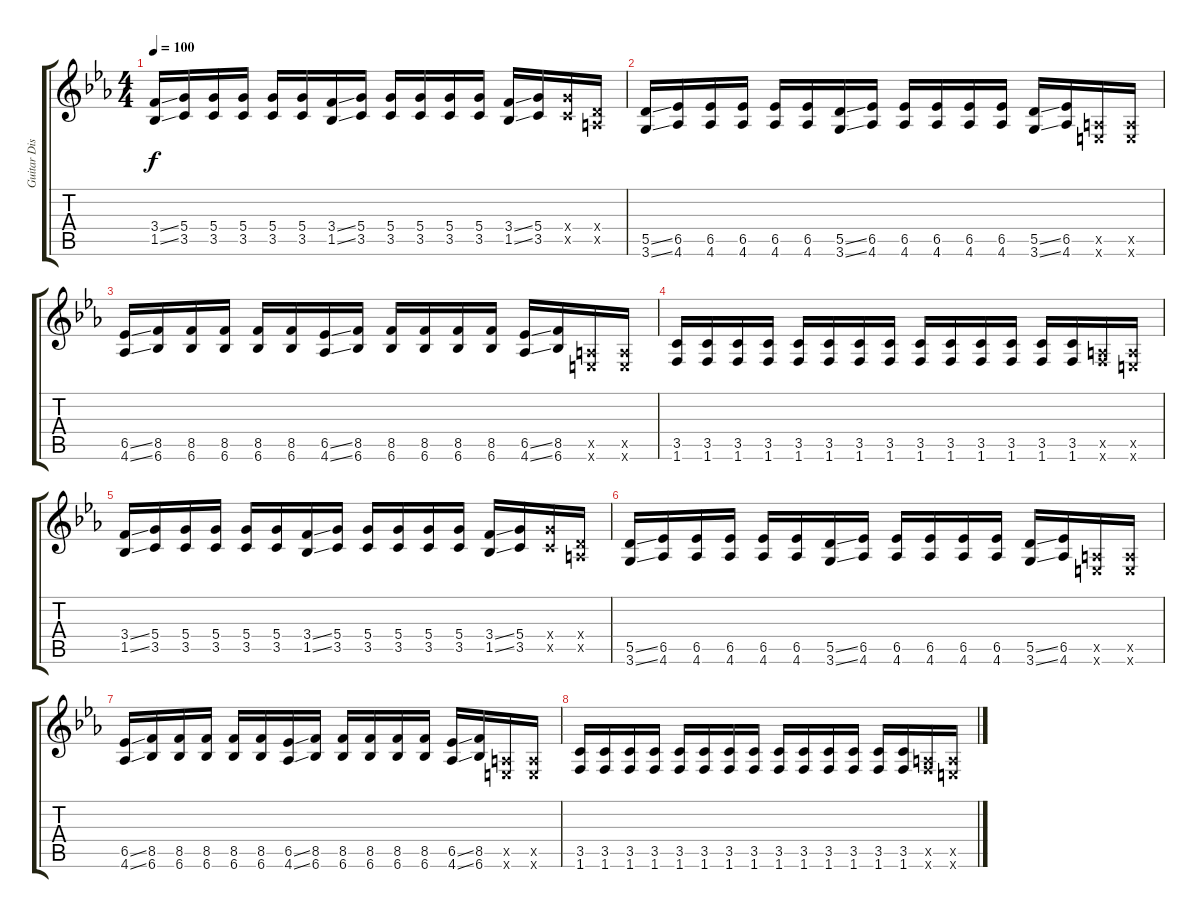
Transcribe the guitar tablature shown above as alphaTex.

\track ("Guitar Dist." "Guitar Dis") {instrument distortionguitar}
\staff {score tabs}
\tuning (E4 B3 G3 D3 A2 E2) {hide}
\ts (4 4)
\tempo 100
\clef g2
\ks cminor
(3.4{ss} 1.5{ss}).16{dy f} (5.4 3.5).16 (5.4 3.5).16 (5.4 3.5).16 (5.4 3.5).16 (5.4 3.5).16 (3.4{ss} 1.5{ss}).16 (5.4 3.5).16 (5.4 3.5).16 (5.4 3.5).16 (5.4 3.5).16 (5.4 3.5).16 (3.4{ss} 1.5{ss}).16 (5.4 3.5).16 (5.4{x} 3.5{x}).16 (0.4{x} 0.5{x}).16 |
(5.5{ss} 3.6{ss}).16 (6.5 4.6).16 (6.5 4.6).16 (6.5 4.6).16 (6.5 4.6).16 (6.5 4.6).16 (5.5{ss} 3.6{ss}).16 (6.5 4.6).16 (6.5 4.6).16 (6.5 4.6).16 (6.5 4.6).16 (6.5 4.6).16 (5.5{ss} 3.6{ss}).16 (6.5 4.6).16 (0.5{x} 0.6{x}).16 (0.5{x} 0.6{x}).16 |
(6.5{ss} 4.6{ss}).16 (8.5 6.6).16 (8.5 6.6).16 (8.5 6.6).16 (8.5 6.6).16 (8.5 6.6).16 (6.5{ss} 4.6{ss}).16 (8.5 6.6).16 (8.5 6.6).16 (8.5 6.6).16 (8.5 6.6).16 (8.5 6.6).16 (6.5{ss} 4.6{ss}).16 (8.5 6.6).16 (0.5{x} 0.6{x}).16 (0.5{x} 0.6{x}).16 |
(3.5 1.6).16 (3.5 1.6).16 (3.5 1.6).16 (3.5 1.6).16 (3.5 1.6).16 (3.5 1.6).16 (3.5 1.6).16 (3.5 1.6).16 (3.5 1.6).16 (3.5 1.6).16 (3.5 1.6).16 (3.5 1.6).16 (3.5 1.6).16 (3.5 1.6).16 (0.5{x} 1.6{x}).16 (0.5{x} 0.6{x}).16 |
(3.4{ss} 1.5{ss}).16 (5.4 3.5).16 (5.4 3.5).16 (5.4 3.5).16 (5.4 3.5).16 (5.4 3.5).16 (3.4{ss} 1.5{ss}).16 (5.4 3.5).16 (5.4 3.5).16 (5.4 3.5).16 (5.4 3.5).16 (5.4 3.5).16 (3.4{ss} 1.5{ss}).16 (5.4 3.5).16 (5.4{x} 3.5{x}).16 (0.4{x} 0.5{x}).16 |
(5.5{ss} 3.6{ss}).16 (6.5 4.6).16 (6.5 4.6).16 (6.5 4.6).16 (6.5 4.6).16 (6.5 4.6).16 (5.5{ss} 3.6{ss}).16 (6.5 4.6).16 (6.5 4.6).16 (6.5 4.6).16 (6.5 4.6).16 (6.5 4.6).16 (5.5{ss} 3.6{ss}).16 (6.5 4.6).16 (0.5{x} 0.6{x}).16 (0.5{x} 0.6{x}).16 |
(6.5{ss} 4.6{ss}).16 (8.5 6.6).16 (8.5 6.6).16 (8.5 6.6).16 (8.5 6.6).16 (8.5 6.6).16 (6.5{ss} 4.6{ss}).16 (8.5 6.6).16 (8.5 6.6).16 (8.5 6.6).16 (8.5 6.6).16 (8.5 6.6).16 (6.5{ss} 4.6{ss}).16 (8.5 6.6).16 (0.5{x} 0.6{x}).16 (0.5{x} 0.6{x}).16 |
(3.5 1.6).16 (3.5 1.6).16 (3.5 1.6).16 (3.5 1.6).16 (3.5 1.6).16 (3.5 1.6).16 (3.5 1.6).16 (3.5 1.6).16 (3.5 1.6).16 (3.5 1.6).16 (3.5 1.6).16 (3.5 1.6).16 (3.5 1.6).16 (3.5 1.6).16 (0.5{x} 1.6{x}).16 (0.5{x} 0.6{x}).16
